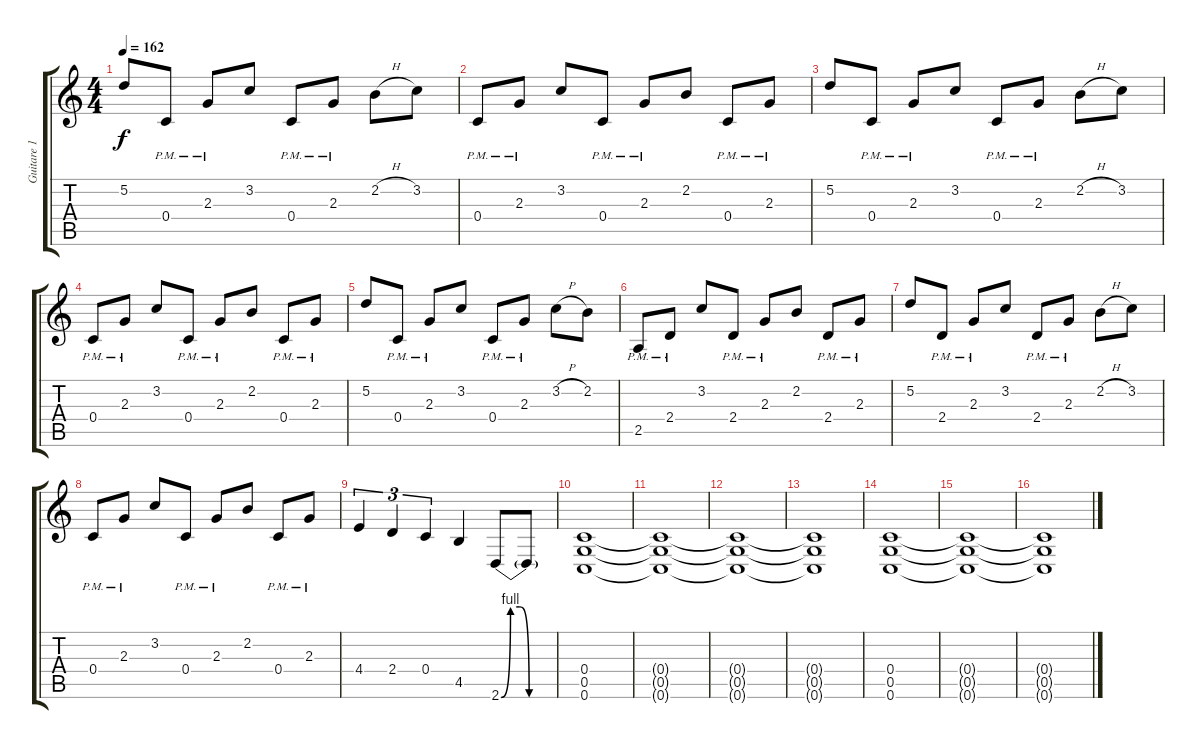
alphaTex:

\track ("Guitare 1" "Guitare 1") {instrument distortionguitar}
\staff {score tabs}
\tuning (D4 A3 F3 C3 G2 C2) {hide}
\ts (4 4)
\tempo 162
\clef g2
\ks c
5.2.8{dy f} 0.4{pm}.8 2.3{pm}.8 3.2.8 0.4{pm}.8 2.3{pm}.8 2.2{h}.8 3.2.8 |
0.4{pm}.8 2.3{pm}.8 3.2.8 0.4{pm}.8 2.3{pm}.8 2.2.8 0.4{pm}.8 2.3{pm}.8 |
5.2.8 0.4{pm}.8 2.3{pm}.8 3.2.8 0.4{pm}.8 2.3{pm}.8 2.2{h}.8 3.2.8 |
0.4{pm}.8 2.3{pm}.8 3.2.8 0.4{pm}.8 2.3{pm}.8 2.2.8 0.4{pm}.8 2.3{pm}.8 |
5.2.8 0.4{pm}.8 2.3{pm}.8 3.2.8 0.4{pm}.8 2.3{pm}.8 3.2{h}.8 2.2.8 |
2.5{pm}.8 2.4{pm}.8 3.2.8 2.4{pm}.8 2.3{pm}.8 2.2.8 2.4{pm}.8 2.3{pm}.8 |
5.2.8 2.4{pm}.8 2.3{pm}.8 3.2.8 2.4{pm}.8 2.3{pm}.8 2.2{h}.8 3.2.8 |
0.4{pm}.8 2.3{pm}.8 3.2.8 0.4{pm}.8 2.3{pm}.8 2.2.8 0.4{pm}.8 2.3{pm}.8 |
4.4.4{tu (3 2)} 2.4.4{tu (3 2)} 0.4.4{tu (3 2)} 4.5.4 2.6{be (custom 0 0 10 4 20 4 30 0 60 0)}.8 2.6{t}.8 |
(0.4 0.5 0.6).1 |
(0.4{t} 0.5{t} 0.6{t}).1 |
(0.4{t} 0.5{t} 0.6{t}).1 |
(0.4{t} 0.5{t} 0.6{t}).1 |
(0.4 0.5 0.6).1 |
(0.4{t} 0.5{t} 0.6{t}).1 |
(0.4{t} 0.5{t} 0.6{t}).1
